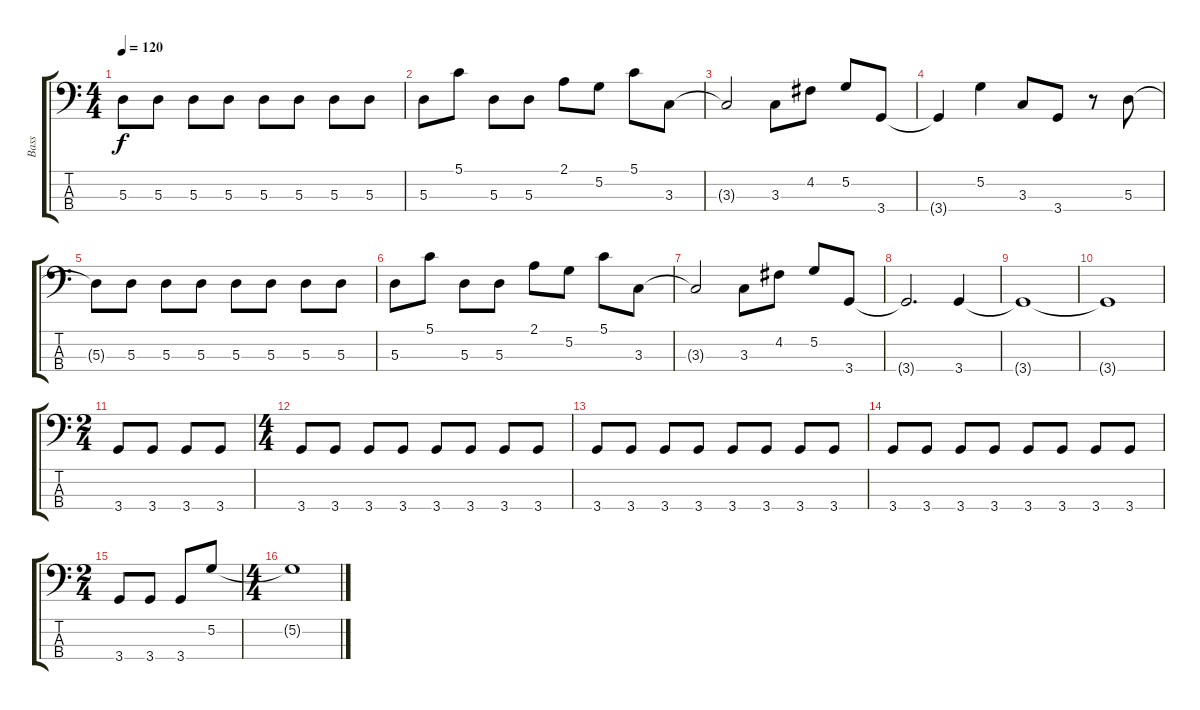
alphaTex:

\track ("Bass" "Bass") {instrument electricbassfinger}
\staff {score tabs}
\tuning (G2 D2 A1 E1) {hide}
\ts (4 4)
\tempo 120
\clef f4
\ks c
5.3.8{dy f} 5.3.8 5.3.8 5.3.8 5.3.8 5.3.8 5.3.8 5.3.8 |
5.3.8 5.1.8 5.3.8 5.3.8 2.1.8 5.2.8 5.1.8 3.3.8 |
3.3{t}.2 3.3.8 4.2.8 5.2.8 3.4.8 |
3.4{t}.4 5.2.4 3.3.8 3.4.8 r.8 5.3.8 |
5.3{t}.8 5.3.8 5.3.8 5.3.8 5.3.8 5.3.8 5.3.8 5.3.8 |
5.3.8 5.1.8 5.3.8 5.3.8 2.1.8 5.2.8 5.1.8 3.3.8 |
3.3{t}.2 3.3.8 4.2.8 5.2.8 3.4.8 |
3.4{t}.2{d} 3.4.4 |
3.4{t}.1 |
3.4{t}.1 |
\ts (2 4)
3.4.8 3.4.8 3.4.8 3.4.8 |
\ts (4 4)
3.4.8 3.4.8 3.4.8 3.4.8 3.4.8 3.4.8 3.4.8 3.4.8 |
3.4.8 3.4.8 3.4.8 3.4.8 3.4.8 3.4.8 3.4.8 3.4.8 |
3.4.8 3.4.8 3.4.8 3.4.8 3.4.8 3.4.8 3.4.8 3.4.8 |
\ts (2 4)
3.4.8 3.4.8 3.4.8 5.2.8 |
\ts (4 4)
5.2{t}.1
